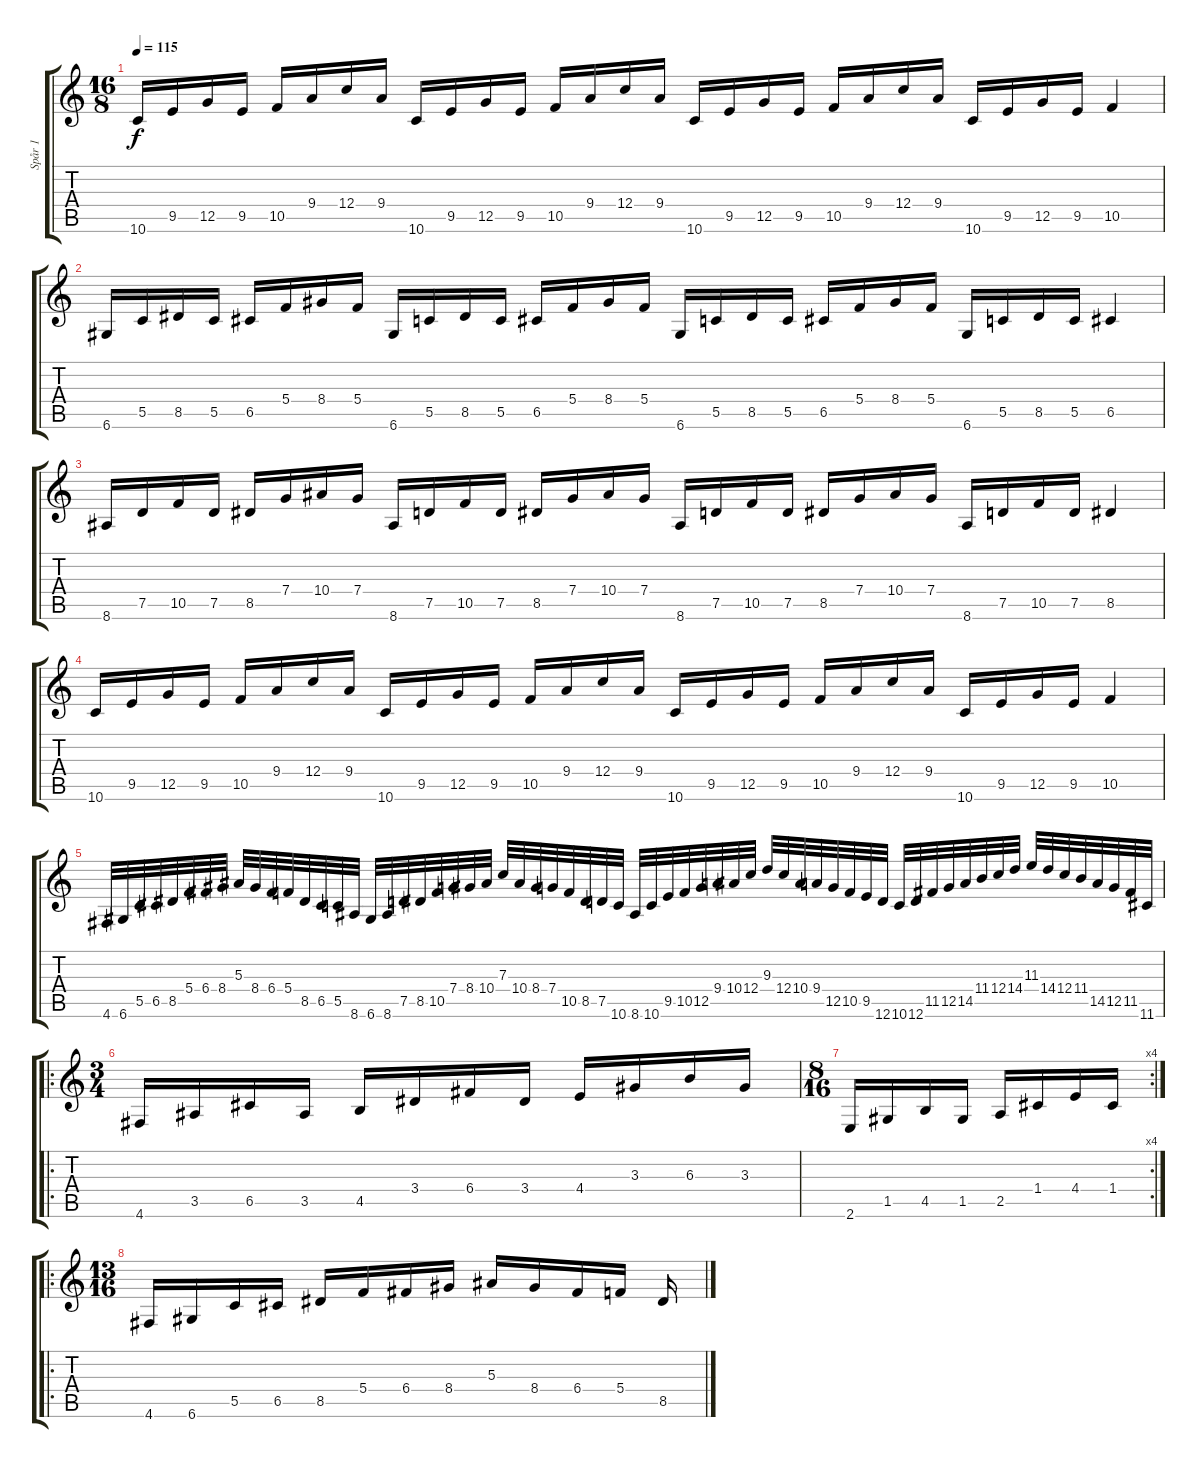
\track ("Spår 1" "Spår 1") {instrument distortionguitar}
\staff {score tabs}
\tuning (D4 A3 F3 C3 G2 D2) {hide}
\ts (16 8)
\tempo 115
\clef g2
\ks c
10.6.16{dy f} 9.5.16 12.5.16 9.5.16 10.5.16 9.4.16 12.4.16 9.4.16 10.6.16 9.5.16 12.5.16 9.5.16 10.5.16 9.4.16 12.4.16 9.4.16 10.6.16 9.5.16 12.5.16 9.5.16 10.5.16 9.4.16 12.4.16 9.4.16 10.6.16 9.5.16 12.5.16 9.5.16 10.5.4 |
6.6.16 5.5.16 8.5.16 5.5.16 6.5.16 5.4.16 8.4.16 5.4.16 6.6.16 5.5.16 8.5.16 5.5.16 6.5.16 5.4.16 8.4.16 5.4.16 6.6.16 5.5.16 8.5.16 5.5.16 6.5.16 5.4.16 8.4.16 5.4.16 6.6.16 5.5.16 8.5.16 5.5.16 6.5.4 |
8.6.16 7.5.16 10.5.16 7.5.16 8.5.16 7.4.16 10.4.16 7.4.16 8.6.16 7.5.16 10.5.16 7.5.16 8.5.16 7.4.16 10.4.16 7.4.16 8.6.16 7.5.16 10.5.16 7.5.16 8.5.16 7.4.16 10.4.16 7.4.16 8.6.16 7.5.16 10.5.16 7.5.16 8.5.4 |
10.6.16 9.5.16 12.5.16 9.5.16 10.5.16 9.4.16 12.4.16 9.4.16 10.6.16 9.5.16 12.5.16 9.5.16 10.5.16 9.4.16 12.4.16 9.4.16 10.6.16 9.5.16 12.5.16 9.5.16 10.5.16 9.4.16 12.4.16 9.4.16 10.6.16 9.5.16 12.5.16 9.5.16 10.5.4 |
4.6.32 6.6.32 5.5.32 6.5.32 8.5.32 5.4.32 6.4.32 8.4.32 5.3.32 8.4.32 6.4.32 5.4.32 8.5.32 6.5.32 5.5.32 8.6.32 6.6.32 8.6.32 7.5.32 8.5.32 10.5.32 7.4.32 8.4.32 10.4.32 7.3.32 10.4.32 8.4.32 7.4.32 10.5.32 8.5.32 7.5.32 10.6.32 8.6.32 10.6.32 9.5.32 10.5.32 12.5.32 9.4.32 10.4.32 12.4.32 9.3.32 12.4.32 10.4.32 9.4.32 12.5.32 10.5.32 9.5.32 12.6.32 10.6.32 12.6.32 11.5.32 12.5.32 14.5.32 11.4.32 12.4.32 14.4.32 11.3.32 14.4.32 12.4.32 11.4.32 14.5.32 12.5.32 11.5.32 11.6.32 |
\ro
\ts (3 4)
4.6.16 3.5.16 6.5.16 3.5.16 4.5.16 3.4.16 6.4.16 3.4.16 4.4.16 3.3.16 6.3.16 3.3.16 |
\rc 4
\ts (8 16)
2.6.16 1.5.16 4.5.16 1.5.16 2.5.16 1.4.16 4.4.16 1.4.16 |
\ro
\ts (13 16)
4.6.16 6.6.16 5.5.16 6.5.16 8.5.16 5.4.16 6.4.16 8.4.16 5.3.16 8.4.16 6.4.16 5.4.16 8.5.16
